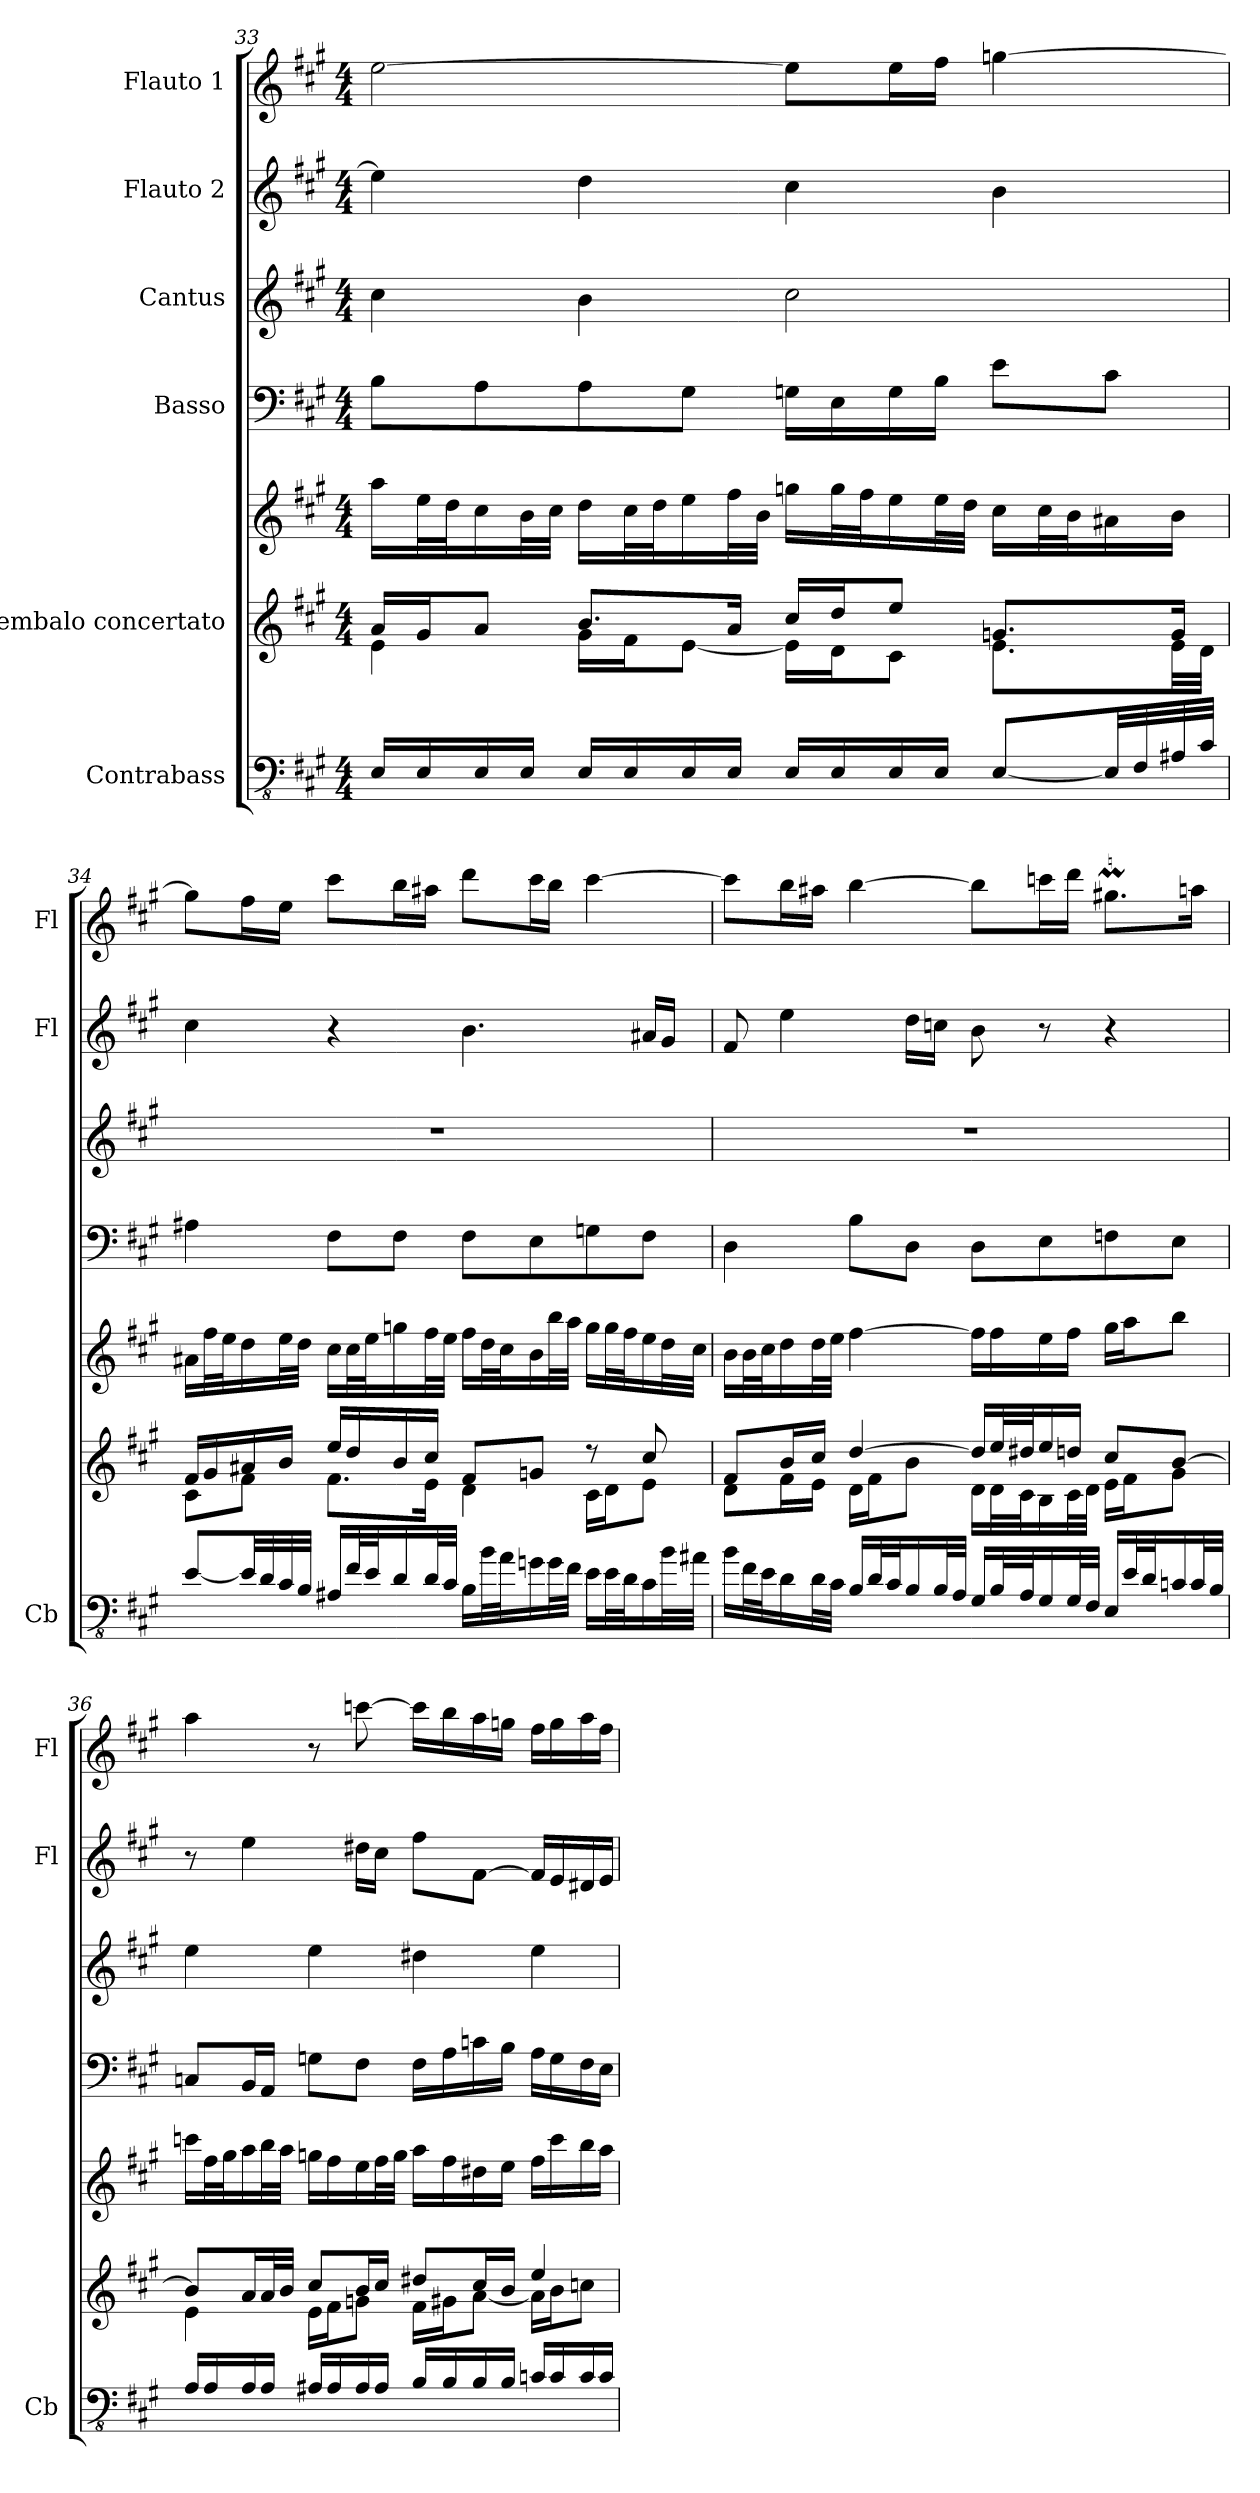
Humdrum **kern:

**kern	**kern	**kern	**kern	**kern	**kern	**kern
*part6	*part5	*part5	*part4	*part3	*part2	*part1
*staff7	*staff6	*staff5	*staff4	*staff3	*staff2	*staff1
*I"Contrabass	*I"Cembalo concertato	*	*I"Basso	*I"Cantus	*I"Flauto 2	*I"Flauto 1
*I'Cb	*	*	*	*	*I'Fl	*I'Fl
!!LO:PB:g=z
*clefFv4	*clefG2	*clefG2	*clefF4	*clefG2	*clefG2	*clefG2
*ITrd7c12	*	*	*	*	*	*
*k[f#c#g#]	*k[f#c#g#]	*k[f#c#g#]	*k[f#c#g#]	*k[f#c#g#]	*k[f#c#g#]	*k[f#c#g#]
*M4/4	*M4/4	*M4/4	*M4/4	*M4/4	*M4/4	*M4/4
=33	=33	=33	=33	=33	=33	=33
*	*^	*	*	*	*	*
16EEE/LL	16a/LL	4e\	16aa\LL	8B\L	4cc#\	4ee\]	[2ee\
16EEE/	16g#/J	.	32ee\L	.	.	.	.
.	.	.	32dd\J	.	.	.	.
16EEE/	8a/J	.	16cc#\	8A\	.	.	.
16EEE/JJ	.	.	32b\L	.	.	.	.
.	.	.	32cc#\JJJ	.	.	.	.
16EEE/LL	8.b/L	16g#\LL	16dd\LL	8A\	4b\	4dd\	.
16EEE/	.	16f#\J	32cc#\L	.	.	.	.
.	.	.	32dd\J	.	.	.	.
16EEE/	.	[8e\J	16ee\	8G#\J	.	.	.
16EEE/JJ	16a/Jk	.	32ff#\L	.	.	.	.
.	.	.	32b\JJJ	.	.	.	.
16EEE/LL	16cc#/LL	16e\LL]	16ggn\LL	16Gn\LL	2cc#\	4cc#\	8ee\L]
16EEE/	16dd/J	16d\J	32gg\L	16E\	.	.	.
.	.	.	32ff#\J	.	.	.	.
16EEE/	8ee/J	8c#\J	16ee\	16G\	.	.	16ee\L
16EEE/JJ	.	.	32ee\L	16B\JJ	.	.	16ff#\JJ
.	.	.	32dd\JJJ	.	.	.	.
[8EEE/L	8.gn/L	8.e\L	16cc#\LL	8e\L	.	4b\	[4ggn\
.	.	.	32cc#\L	.	.	.	.
.	.	.	32b\J	.	.	.	.
32EEE/LL]	.	.	16a#X\	8c#\J	.	.	.
32FFF#/	.	.	.	.	.	.	.
32AAA#X/	16g/Jk	32e\LL	16b\JJ	.	.	.	.
32CC#/JJJ	.	32d\JJJ	.	.	.	.	.
!!LO:LB:g=z
=34	=34	=34	=34	=34	=34	=34	=34
[8EE/L	16f#/LL	8c#\L	16a#X\LL	4A#X\	1r	4cc#\	8gg\L]
.	16g#/	.	32ff#\L	.	.	.	.
.	.	.	32ee\J	.	.	.	.
32EE/LL]	16a#X/	8f#\J	16dd\	.	.	.	16ff#\L
32DD/	.	.	.	.	.	.	.
32CC#/	16b/JJ	.	32ee\L	.	.	.	16ee\JJ
32BBB/JJJ	.	.	32dd\JJJ	.	.	.	.
16AAA#X/LL	16ee/LL	8.f#\L	16cc#\LL	8F#\L	.	4r	8ccc#\L
32FF#/L	16dd/	.	32cc#\L	.	.	.	.
32EE/J	.	.	32ee\J	.	.	.	.
16DD/	16b/	.	16ggn\	8F#\J	.	.	16bb\L
32DD/L	16cc#/JJ	16e\Jk	32ff#\L	.	.	.	16aa#X\JJ
32CC#/JJJ	.	.	32ee\JJJ	.	.	.	.
16BBB\LL	8f#/L	4d\	16ff#\LL	8F#\L	.	4.b\	8ddd\L
32BB\L	.	.	32dd\L	.	.	.	.
32AA\J	.	.	32cc#\J	.	.	.	.
16GGn\	8gn/J	.	16b\	8E\	.	.	16ccc#\L
32GG\L	.	.	32bb\L	.	.	.	16bb\JJ
32FF#\JJJ	.	.	32aa\JJJ	.	.	.	.
16EE\LL	8r	16c#\LL	16gg\LL	8Gn\	.	.	[4ccc#\
32EE\L	.	16d\J	32gg\L	.	.	.	.
32DD\J	.	.	32ff#\J	.	.	.	.
16CC#\	8cc#/	8e\J	16ee\	8F#\J	.	16a#X/LL	.
32BB\L	.	.	32dd\L	.	.	16g#/JJ	.
32AA#X\JJJ	.	.	32cc#\JJJ	.	.	.	.
!!LO:PB:g=z
=35	=35	=35	=35	=35	=35	=35	=35
16BB\LL	8f#/L	8d\L	16b\LL	4D\	1r	8f#/	8ccc#\L]
32FF#\L	.	.	32b\L	.	.	.	.
32EE\J	.	.	32cc#\J	.	.	.	.
16DD\	16b/L	16f#\L	16dd\	.	.	4ee\	16bb\L
32DD\L	16cc#/JJ	16e\JJ	32dd\L	.	.	.	16aa#X\JJ
32CC#\JJJ	.	.	32ee\JJJ	.	.	.	.
16BBB/LL	[4dd/	16d\LL	[4ff#\	8B\L	.	.	[4bb\
32DD/L	.	16f#\J	.	.	.	.	.
32CC#/J	.	.	.	.	.	.	.
16BBB/	.	8b\J	.	8D\J	.	16dd\LL	.
32BBB/L	.	.	.	.	.	16ccn\JJ	.
32AAA/JJJ	.	.	.	.	.	.	.
16GGG#/LL	16dd/LL]	16d\LL	16ff#\LL]	8D\L	.	8b\	8bb\L]
32BBB/L	32ee/L	32d\L	16ff#\	.	.	.	.
32AAA/J	32dd#X/J	32c#\J	.	.	.	.	.
16GGG#/	16ee/	16B\	16ee\	8E\	.	8r	16cccn\L
32GGG#/L	16ddn/JJ	32c#\L	16ff#\JJ	.	.	.	16ddd\JJ
32FFF#/JJJ	.	32d\JJJ	.	.	.	.	.
16EEE/LL	8cc#/L	16e\LL	16gg#\LL	8Fn\	.	4r	8.gg#Xm\L
32EE/L	.	16f#\J	16aa\J	.	.	.	.
32DD/J	.	.	.	.	.	.	.
16CCn/	[8b/J	8g#\J	8bb\J	8E\J	.	.	.
32CC/L	.	.	.	.	.	.	16aan\Jk
32BBB/JJJ	.	.	.	.	.	.	.
!!LO:LB:g=z
=36	=36	=36	=36	=36	=36	=36	=36
16AAA/LL	8b/L]	4e\	16cccn\LL	8Cn/L	4ee\	8r	4aa\
16AAA/	.	.	32ff#\L	.	.	.	.
.	.	.	32gg#\J	.	.	.	.
16AAA/	16a/L	.	16aa\	16BB/L	.	4ee\	.
16AAA/JJ	32a/L	.	32bb\L	16AA/JJ	.	.	.
.	32b/JJJ	.	32aa\JJJ	.	.	.	.
16AAA#X/LL	8cc#/L	16e\LL	16ggn\LL	8Gn\L	4ee\	.	8r
16AAA#/	.	16f#\J	16ff#\	.	.	.	.
16AAA#/	16b/L	8gn\J	16ee\	8F#\J	.	16dd#X\LL	[8cccn\
16AAA#/JJ	16cc#/JJ	.	32ff#\L	.	.	16cc#\JJ	.
.	.	.	32gg\JJJ	.	.	.	.
16BBB/LL	8dd#X/L	16f#\LL	16aa\LL	16F#\LL	4dd#X\	8ff#\L	16ccc\LL]
16BBB/	.	16g#X\J	16ff#\	16A\	.	.	16bb\
16BBB/	16cc#/L	[8a\J	16dd#X\	16cn\	.	[8f#\J	16aa\
16BBB/JJ	16b/JJ	.	16ee\JJ	16B\JJ	.	.	16ggn\JJ
16CCn/LL	4ee/	16a\LL]	16ff#\LL	16A\LL	4ee\	16f#/LL]	16ff#\LL
16CC/	.	16b\J	16ccc\	16G\	.	16e/	16gg\
16CC/	.	8ccn\J	16bb\	16F#\	.	16d#X/	16aa\
16CC/JJ	.	.	16aa\JJ	16E\JJ	.	16e/JJ	16ff#\JJ
*	*v	*v	*	*	*	*	*
=	=	=	=	=	=	=
*-	*-	*-	*-	*-	*-	*-
